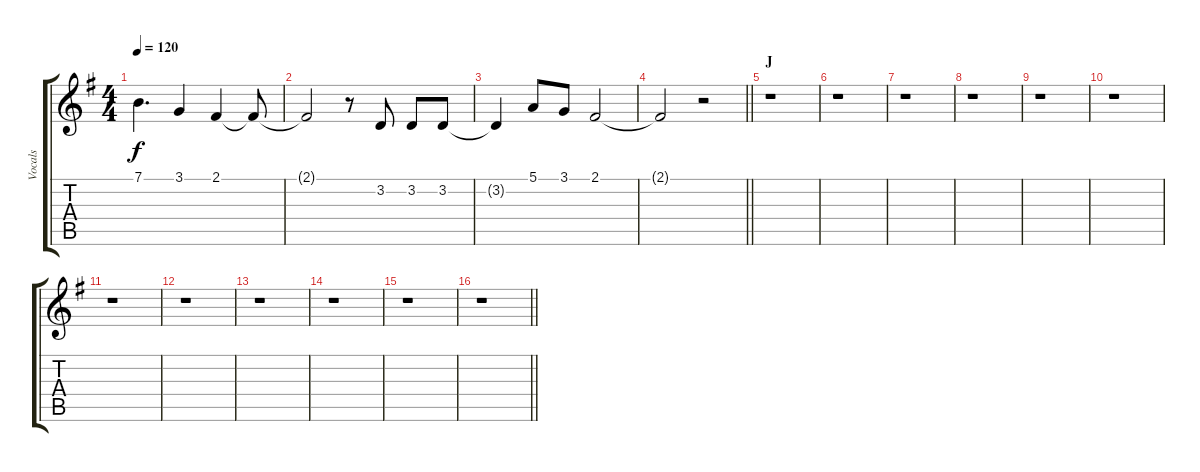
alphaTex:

\track ("Vocals" "Vocals") {instrument flute}
\staff {score tabs}
\tuning (E4 B3 G3 D3 A2 E2) {hide}
\ts (4 4)
\tempo 120
\clef g2
\ks g
7.1{t}.4{d dy f} 3.1.4 2.1.4 2.1{t}.8 |
2.1{t}.2 r.8 3.2.8 3.2.8 3.2.8 |
3.2{t}.4 5.1.8 3.1.8 2.1.2 |
\barLineRight lightlight
2.1{t}.2 r.2 |
\section ("" "J")
r.1 |
r.1 |
r.1 |
r.1 |
r.1 |
r.1 |
r.1 |
r.1 |
r.1 |
r.1 |
r.1 |
\barLineRight lightlight
r.1
